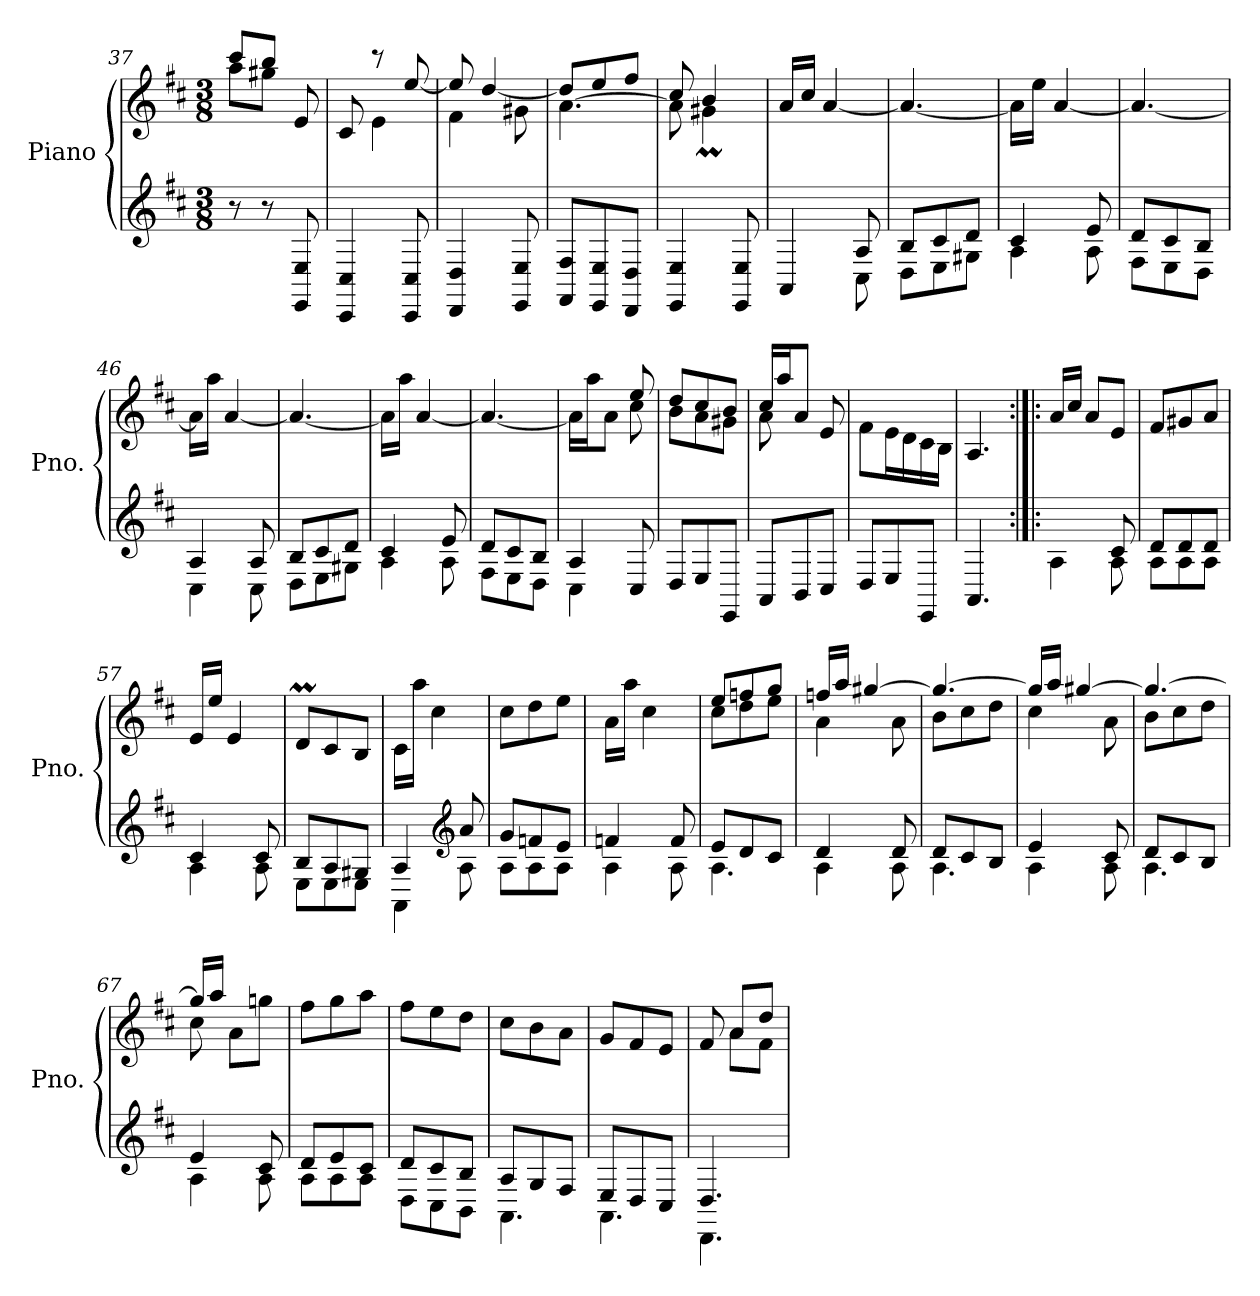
**kern	**kern
*part1	*part1
*staff2	*staff1
*I"Piano	*
*I'Pno.	*
!!LO:LB:g=z
*clefG2	*clefG2
*k[f#c#]	*k[f#c#]
*M3/8	*M3/8
=37	=37
*	*^
8r	8ccc#/L	8aa\L
8r	8bb/J	8gg#X\J
8EE/ 8E/	8e/	8ryy
=38	=38	=38
4CC#/ 4C#/	8c#/	8ryy
.	4e\	8rccc
8CC#/ 8C#/	.	[8ee/
=39	=39	=39
4DD/ 4D/	4f#\	8ee/]
.	.	[4dd/
8EE/ 8E/	8g#X\	.
=40	=40	=40
8FF#/ 8F#/L	[4.a\	8dd/L]
8EE/ 8E/	.	8ee/
8DD/ 8D/J	.	8ff#/J
=41	=41	=41
4EE/ 4E/	8a\]	8cc#/
.	4g#X\	4bM/
8EE/ 8E/	.	.
*	*v	*v
=42	=42
*^	*
4AA/	4ryy	16a/LL
.	.	16cc#/JJ
.	.	[4a/
8C#\	8A/	.
=43	=43	=43
8D\L	8B/L	4.a/_
8E\	8c#/	.
8G#X\J	8d/J	.
=44	=44	=44
4c#/	4A\	16a\LL]
.	.	16ee\JJ
.	.	[4a/
8e/	8A\	.
=45	=45	=45
8F#\L	8d/L	4.a/_
8E\	8c#/	.
8D\J	8B/J	.
!!LO:LB:g=z
=46	=46	=46
4A/	4C#\	16a\LL]
.	.	16aa\JJ
.	.	[4a/
8A/	8C#\	.
=47	=47	=47
8B/L	8D\L	4.a/_
8c#/	8E\	.
8d/J	8G#X\J	.
=48	=48	=48
4c#/	4A\	16a\LL]
.	.	16aa\JJ
.	.	[4a/
8e/	8A\	.
=49	=49	=49
8d/L	8F#\L	4.a/_
8c#/	8E\	.
8B/J	8D\J	.
=50	=50	=50
*	*	*^
4A/	4C#\	16a\LL]	8ryy
.	.	16aa\J	.
.	.	8a\J	8ryy
8C#/	8ryy	8cc#\	8ee/
*v	*v	*	*
=51	=51	=51
8D/L	8dd/L	8b\L
8E/	8cc#/	8a\
8EE/J	8b/J	8g#X\J
=52	=52	=52
8AA/L	16cc#/LL	8a\
.	16aa/J	.
8BB/	8a/J	8ryy
8C#/J	8e/	8ryy
=53	=53	=53
8D/L	4.ryy	8f#\L
8E/	.	16e\L
.	.	16d\
8EE/J	.	16c#\
.	.	16B\JJ
*	*v	*v
=54	=54
4.AA/	4.A/
!!LO:PB:g=z
=55:|!|:	=55:|!|:
*^	*
4A\	4ryy	16a/LL
.	.	16cc#/JJ
.	.	8a/L
8c#/	8A\	8e/J
=56	=56	=56
8d/L	8A\L	8f#/L
8d/	8A\	8g#X/
8d/J	8A\J	8a/J
=57	=57	=57
4c#/	4A\	16e/LL
.	.	16ee/JJ
.	.	4e/
8c#/	8A\	.
=58	=58	=58
8B/L	8E\L	8dM/L
8A/	8E\	8c#/
8G#X/J	8E\J	8B/J
=59	=59	=59
4A/	4AA\	16c#\LL
.	.	16aa\JJ
.	.	4cc#\
*clefG2	*	*
8a/	8A\	.
=60	=60	=60
8g/L	8A\L	8cc#\L
8fn/	8A\	8dd\
8e/J	8A\J	8ee\J
=61	=61	=61
4fn/	4A\	16a\LL
.	.	16aa\JJ
.	.	4cc#\
8f/	8A\	.
=62	=62	=62
*	*	*^
8e/L	4.A\	8ee/L	8cc#\L
8d/	.	8ffn/	8dd\
8c#/J	.	8gg/J	8ee\J
=63	=63	=63	=63
4d/	4A\	16ffn/LL	4a\
.	.	16aa/JJ	.
.	.	[4gg#X/	.
8d/	8A\	.	8a\
!!LO:LB:g=z	!!
=64	=64	=64	=64
8d/L	4.A\	4.gg#/_	8b\L
8c#/	.	.	8cc#\
8B/J	.	.	8dd\J
=65	=65	=65	=65
4e/	4A\	16gg#/LL]	4cc#\
.	.	16aa/JJ	.
.	.	[4gg#X/	.
8c#/	8A\	.	8a\
=66	=66	=66	=66
8d/L	4.A\	4.gg#/_	8b\L
8c#/	.	.	8cc#\
8B/J	.	.	8dd\J
=67	=67	=67	=67
4e/	4A\	16gg#/LL]	8cc#\
.	.	16aa/JJ	.
.	.	8a\L	8ryy
8c#/	8A\	8ggn\J	8ryy
*	*	*v	*v
=68	=68	=68
8d/L	8A\L	8ff#\L
8e/	8A\	8gg\
8c#/J	8A\J	8aa\J
=69	=69	=69
8d/L	8D\L	8ff#\L
8c#/	8C#\	8ee\
8B/J	8BB\J	8dd\J
=70	=70	=70
8A/L	4.AA\	8cc#\L
8G/	.	8b\
8F#/J	.	8a\J
=71	=71	=71
8E/L	4.AA\	8g/L
8D/	.	8f#/
8C#/J	.	8e/J
=72	=72	=72
*	*	*^
4.DD\	4.D/	8f#/	8ryy
.	.	8a/L	8a\L
.	.	8dd/J	8f#\J
*v	*v	*	*
*	*v	*v
=	=
*-	*-
